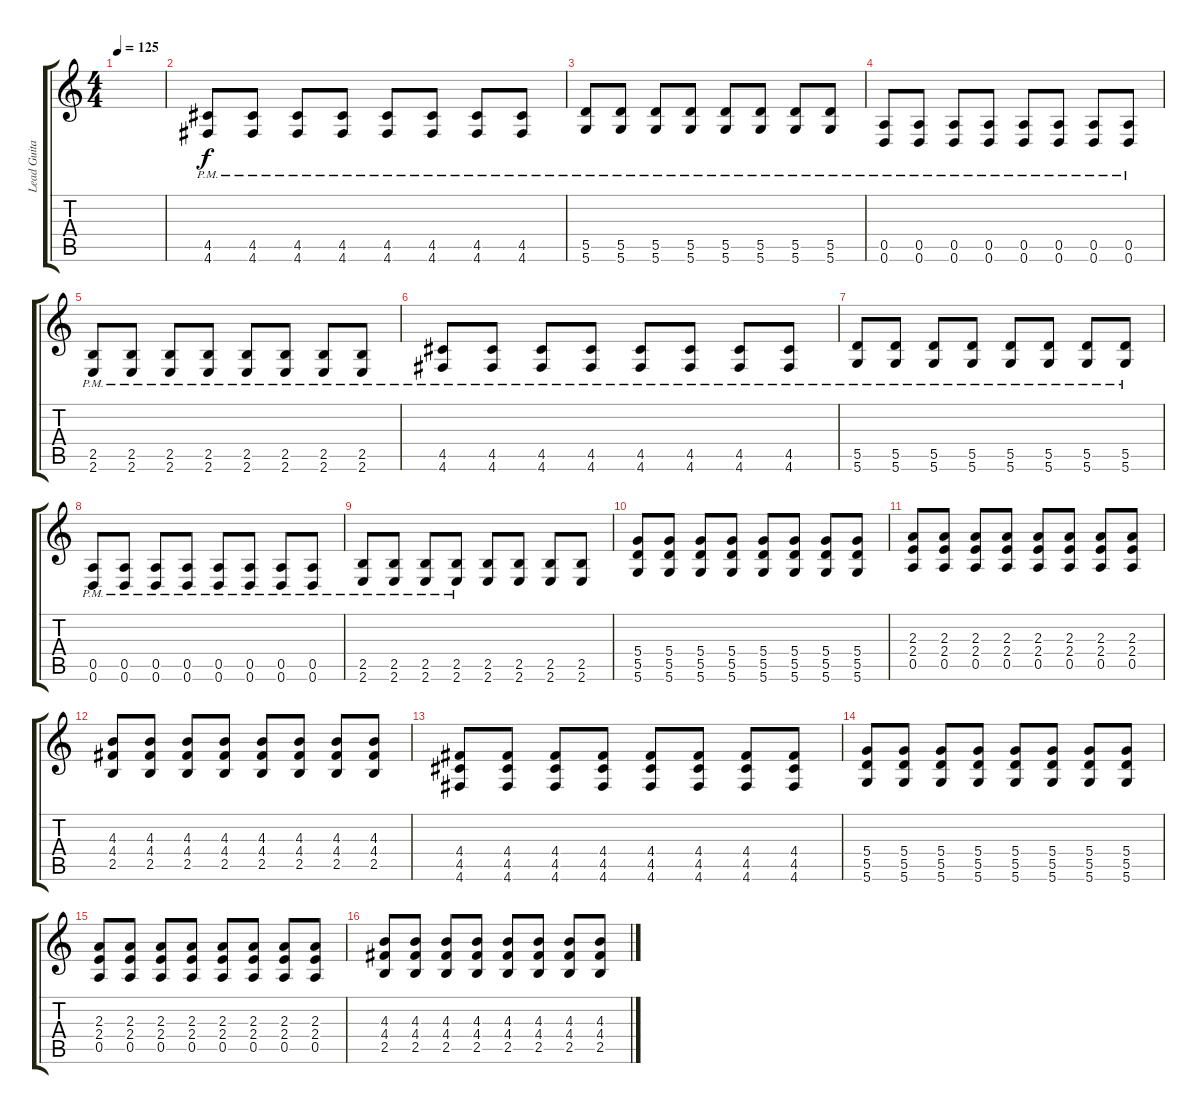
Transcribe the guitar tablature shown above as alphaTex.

\track ("Lead Guitar" "Lead Guita") {instrument distortionguitar}
\staff {score tabs}
\tuning (E4 B3 G3 D3 A2 D2) {hide}
\ts (4 4)
\tempo 125
\clef g2
\ks c
|
(4.5{pm} 4.6{pm}).8 (4.5{pm} 4.6{pm}).8 (4.5{pm} 4.6{pm}).8 (4.5{pm} 4.6{pm}).8 (4.5{pm} 4.6{pm}).8 (4.5{pm} 4.6{pm}).8 (4.5{pm} 4.6{pm}).8 (4.5{pm} 4.6{pm}).8 |
(5.5{pm} 5.6{pm}).8 (5.5{pm} 5.6{pm}).8 (5.5{pm} 5.6{pm}).8 (5.5{pm} 5.6{pm}).8 (5.5{pm} 5.6{pm}).8 (5.5{pm} 5.6{pm}).8 (5.5{pm} 5.6{pm}).8 (5.5{pm} 5.6{pm}).8 |
(0.5{pm} 0.6{pm}).8 (0.5{pm} 0.6{pm}).8 (0.5{pm} 0.6{pm}).8 (0.5{pm} 0.6{pm}).8 (0.5{pm} 0.6{pm}).8 (0.5{pm} 0.6{pm}).8 (0.5{pm} 0.6{pm}).8 (0.5{pm} 0.6{pm}).8 |
(2.5{pm} 2.6{pm}).8 (2.5{pm} 2.6{pm}).8 (2.5{pm} 2.6{pm}).8 (2.5{pm} 2.6{pm}).8 (2.5{pm} 2.6{pm}).8 (2.5{pm} 2.6{pm}).8 (2.5{pm} 2.6{pm}).8 (2.5{pm} 2.6{pm}).8 |
(4.5{pm} 4.6{pm}).8 (4.5{pm} 4.6{pm}).8 (4.5{pm} 4.6{pm}).8 (4.5{pm} 4.6{pm}).8 (4.5{pm} 4.6{pm}).8 (4.5{pm} 4.6{pm}).8 (4.5{pm} 4.6{pm}).8 (4.5{pm} 4.6{pm}).8 |
(5.5{pm} 5.6{pm}).8 (5.5{pm} 5.6{pm}).8 (5.5{pm} 5.6{pm}).8 (5.5{pm} 5.6{pm}).8 (5.5{pm} 5.6{pm}).8 (5.5{pm} 5.6{pm}).8 (5.5{pm} 5.6{pm}).8 (5.5{pm} 5.6{pm}).8 |
(0.5{pm} 0.6{pm}).8 (0.5{pm} 0.6{pm}).8 (0.5{pm} 0.6{pm}).8 (0.5{pm} 0.6{pm}).8 (0.5{pm} 0.6{pm}).8 (0.5{pm} 0.6{pm}).8 (0.5{pm} 0.6{pm}).8 (0.5{pm} 0.6{pm}).8 |
(2.5{pm} 2.6).8 (2.5{pm} 2.6).8 (2.5{pm} 2.6).8 (2.5{pm} 2.6).8 (2.5 2.6).8 (2.5 2.6).8 (2.5 2.6).8 (2.5 2.6).8 |
(5.4 5.5 5.6).8 (5.4 5.5 5.6).8 (5.4 5.5 5.6).8 (5.4 5.5 5.6).8 (5.4 5.5 5.6).8 (5.4 5.5 5.6).8 (5.4 5.5 5.6).8 (5.4 5.5 5.6).8 |
(2.3 2.4 0.5).8 (2.3 2.4 0.5).8 (2.3 2.4 0.5).8 (2.3 2.4 0.5).8 (2.3 2.4 0.5).8 (2.3 2.4 0.5).8 (2.3 2.4 0.5).8 (2.3 2.4 0.5).8 |
(4.3 4.4 2.5).8 (4.3 4.4 2.5).8 (4.3 4.4 2.5).8 (4.3 4.4 2.5).8 (4.3 4.4 2.5).8 (4.3 4.4 2.5).8 (4.3 4.4 2.5).8 (4.3 4.4 2.5).8 |
(4.4 4.5 4.6).8 (4.4 4.5 4.6).8 (4.4 4.5 4.6).8 (4.4 4.5 4.6).8 (4.4 4.5 4.6).8 (4.4 4.5 4.6).8 (4.4 4.5 4.6).8 (4.4 4.5 4.6).8 |
(5.4 5.5 5.6).8 (5.4 5.5 5.6).8 (5.4 5.5 5.6).8 (5.4 5.5 5.6).8 (5.4 5.5 5.6).8 (5.4 5.5 5.6).8 (5.4 5.5 5.6).8 (5.4 5.5 5.6).8 |
(2.3 2.4 0.5).8 (2.3 2.4 0.5).8 (2.3 2.4 0.5).8 (2.3 2.4 0.5).8 (2.3 2.4 0.5).8 (2.3 2.4 0.5).8 (2.3 2.4 0.5).8 (2.3 2.4 0.5).8 |
(4.3 4.4 2.5).8 (4.3 4.4 2.5).8 (4.3 4.4 2.5).8 (4.3 4.4 2.5).8 (4.3 4.4 2.5).8 (4.3 4.4 2.5).8 (4.3 4.4 2.5).8 (4.3 4.4 2.5).8
